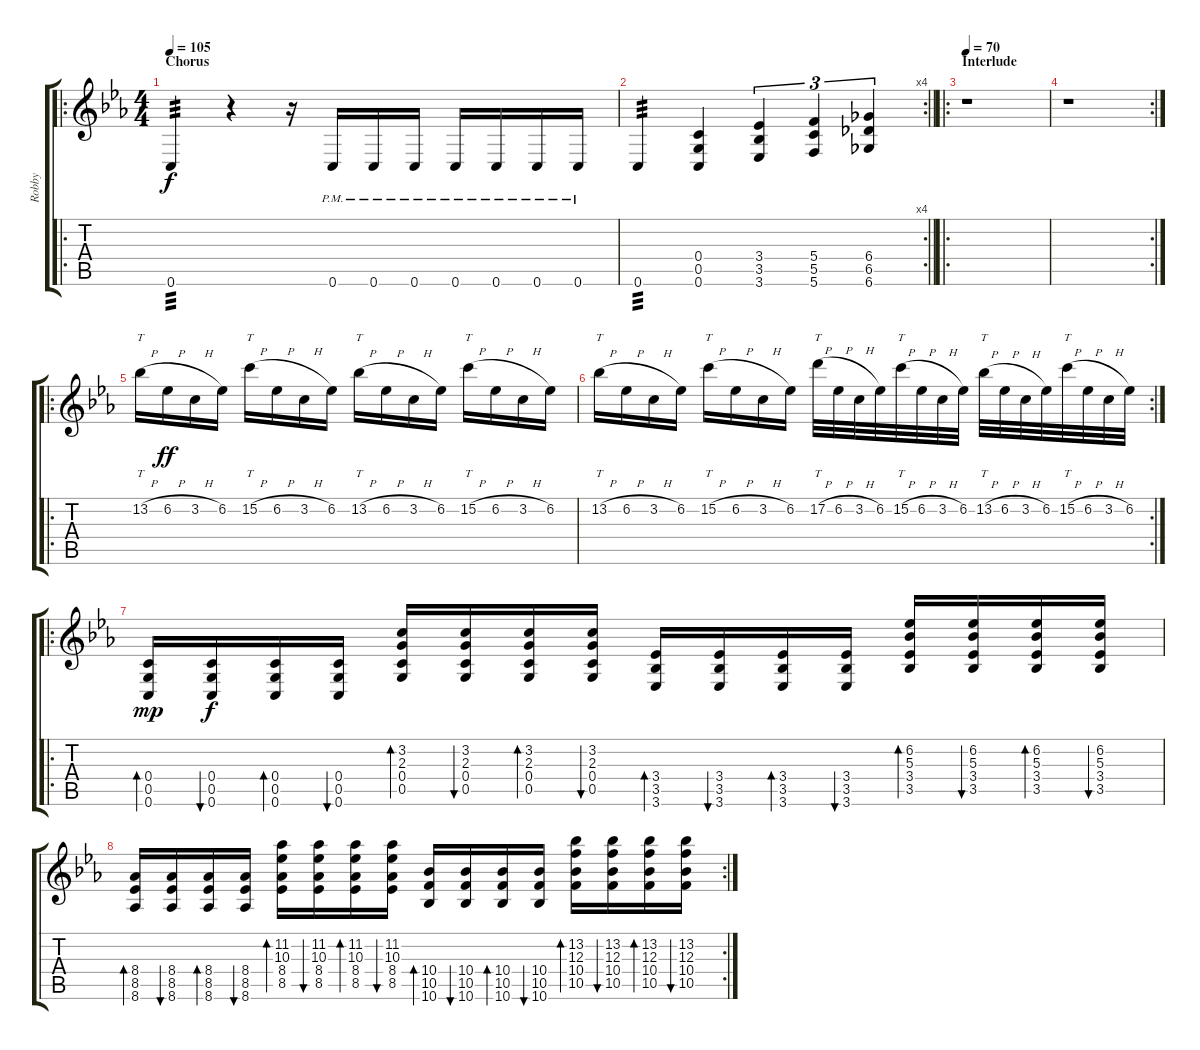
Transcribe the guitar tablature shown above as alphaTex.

\track ("Robby" "Robby") {instrument distortionguitar}
\staff {score tabs}
\tuning (D4 A3 F3 C3 G2 C2) {hide}
\ro
\ts (4 4)
\section ("" "Chorus")
\tempo 105
\clef g2
\ks cminor
0.6.4{tp 3 dy f} r.4 r.16 0.6{pm}.16 0.6{pm}.16 0.6{pm}.16 0.6{pm}.16 0.6{pm}.16 0.6{pm}.16 0.6{pm}.16 |
\rc 4
\barLineRight lightlight
0.6.4{tp 3} (0.4 0.5 0.6).4 (3.4 3.5 3.6).4{tu (3 2)} (5.4 5.5 5.6).4{tu (3 2)} (6.4 6.5 6.6).4{tu (3 2)} |
\ro
\section ("" "Interlude")
\tempo 70
r.1 |
\rc 2
r.1 |
\ro
13.2{h}.16{tt} 6.2{h}.16{dy ff} 3.2{h}.16 6.2.16 15.2{h}.16{tt} 6.2{h}.16 3.2{h}.16 6.2.16 13.2{h}.16{tt} 6.2{h}.16 3.2{h}.16 6.2.16 15.2{h}.16{tt} 6.2{h}.16 3.2{h}.16 6.2.16 |
\rc 2
13.2{h}.16{tt} 6.2{h}.16 3.2{h}.16 6.2.16 15.2{h}.16{tt} 6.2{h}.16 3.2{h}.16 6.2.16 17.2{h}.32{tt} 6.2{h}.32 3.2{h}.32 6.2.32 15.2{h}.32{tt} 6.2{h}.32 3.2{h}.32 6.2.32 13.2{h}.32{tt} 6.2{h}.32 3.2{h}.32 6.2.32 15.2{h}.32{tt} 6.2{h}.32 3.2{h}.32 6.2.32 |
\ro
(0.4 0.5 0.6).16{bd 60 dy mp} (0.4 0.5 0.6).16{bu 60 dy f} (0.4 0.5 0.6).16{bd 60} (0.4 0.5 0.6).16{bu 60} (3.2 2.3 0.4 0.5).16{bd 60} (3.2 2.3 0.4 0.5).16{bu 60} (3.2 2.3 0.4 0.5).16{bd 60} (3.2 2.3 0.4 0.5).16{bu 60} (3.4 3.5 3.6).16{bd 60} (3.4 3.5 3.6).16{bu 60} (3.4 3.5 3.6).16{bd 60} (3.4 3.5 3.6).16{bu 60} (6.2 5.3 3.4 3.5).16{bd 60} (6.2 5.3 3.4 3.5).16{bu 60} (6.2 5.3 3.4 3.5).16{bd 60} (6.2 5.3 3.4 3.5).16{bu 60} |
\rc 2
(8.4 8.5 8.6).16{bd 60} (8.4 8.5 8.6).16{bu 60} (8.4 8.5 8.6).16{bd 60} (8.4 8.5 8.6).16{bu 60} (11.2 10.3 8.4 8.5).16{bd 60} (11.2 10.3 8.4 8.5).16{bu 60} (11.2 10.3 8.4 8.5).16{bd 60} (11.2 10.3 8.4 8.5).16{bu 60} (10.4 10.5 10.6).16{bd 60} (10.4 10.5 10.6).16{bu 60} (10.4 10.5 10.6).16{bd 60} (10.4 10.5 10.6).16{bu 60} (13.2 12.3 10.4 10.5).16{bd 60} (13.2 12.3 10.4 10.5).16{bu 60} (13.2 12.3 10.4 10.5).16{bd 60} (13.2 12.3 10.4 10.5).16{bu 60}
